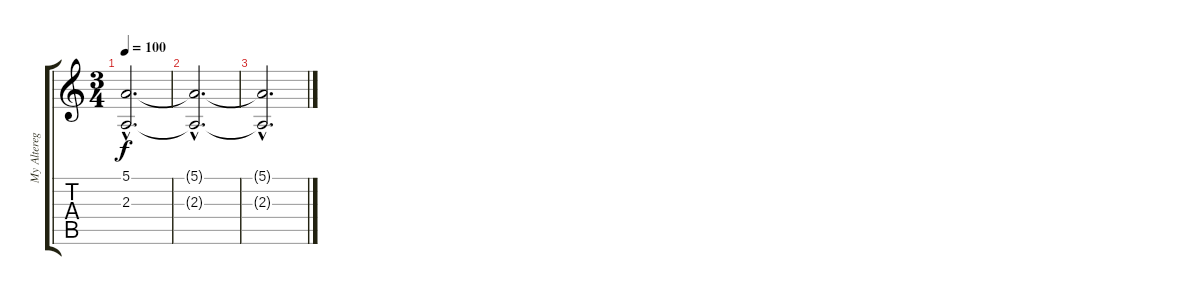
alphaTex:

\track ("My Alterego At Keyboards" "My Altereg") {instrument stringensemble1}
\staff {score tabs}
\tuning (E4 B3 G3 D3 A2 E2) {hide}
\ts (3 4)
\tempo 100
\clef g2
\ks c
(5.1{hac t} 2.3{hac t}).2{d dy f volume 0} |
(5.1{hac t} 2.3{hac t}).2{d} |
(5.1{hac t} 2.3{hac t}).2{d}
